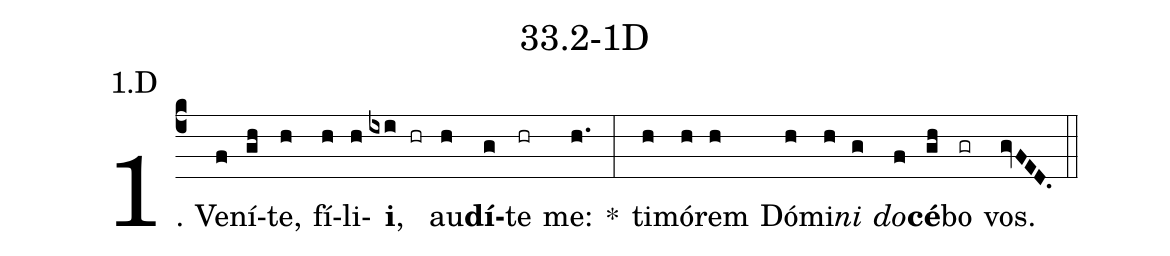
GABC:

name: 33.2-1D;
annotation: 1.D;
%%
(c4)1. Ve(f)ní(gh)te,(h) fí(h)li(h)<b>i</b>,(ixi hr) au(h)<b>dí</b>(g)te(hr) me:(h.) *(:) ti(h)mó(h)rem(h) Dó(h)mi(h)<i>ni</i>(g) <i>do</i>(f)<b>cé</b>(gh)bo(gr) vos.(gvFED.) (::)
